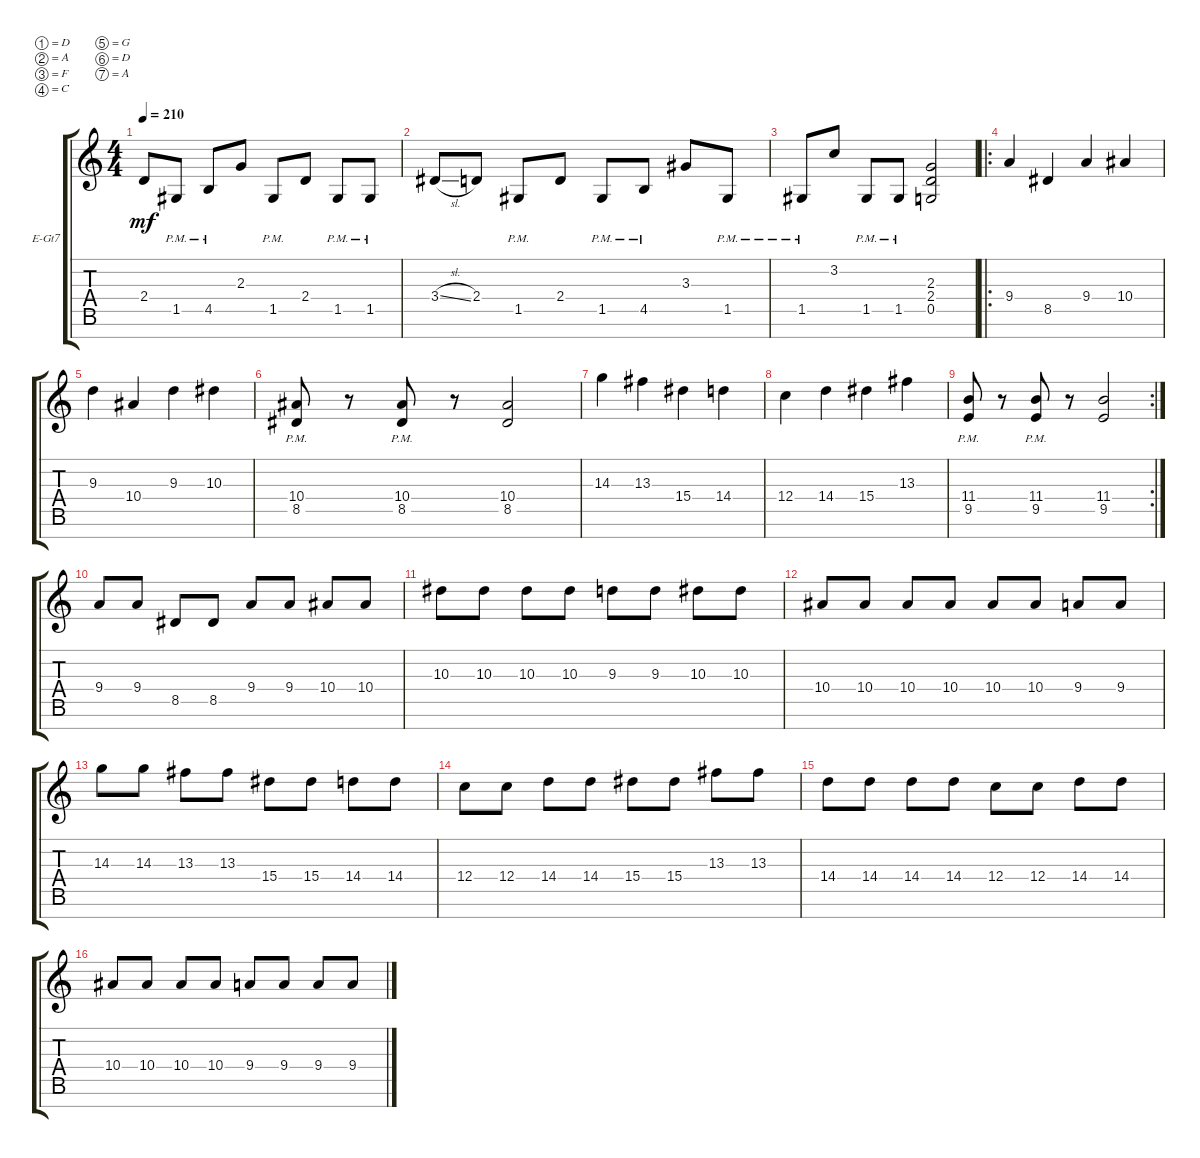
\defaultSystemsLayout 4
\bracketExtendMode groupsimilarinstruments
\firstSystemTrackNameOrientation horizontal
\otherSystemsTrackNameOrientation horizontal
\track ("Electric Guitar" "E-Gt7") {instrument distortionguitar}
\staff {score tabs}
\tuning (D4 A3 F3 C3 G2 D2 A1)
\ts (4 4)
\tempo 210
\clef g2
\ks c
2.4.8{dy mf} 1.5{pm}.8 4.5{pm}.8 2.3.8 1.5{pm}.8 2.4.8 1.5{pm}.8 1.5{pm}.8 |
3.4{sl}.8 2.4.8 1.5{pm}.8 2.4.8 1.5{pm}.8 4.5{pm}.8 3.3.8 1.5{pm}.8 |
1.5{pm}.8 3.2.8 1.5{pm}.8 1.5{pm}.8 (2.4 0.5 2.3).2 |
\ro
9.4.4 8.5.4 9.4.4 10.4.4 |
9.3.4 10.4.4 9.3.4 10.3.4 |
(10.4{pm} 8.5{pm}).8 r.8 (10.4{pm} 8.5{pm}).8 r.8 (10.4 8.5).2 |
14.3.4 13.3.4 15.4.4 14.4.4 |
12.4.4 14.4.4 15.4.4 13.3.4 |
\rc 2
(11.4{pm} 9.5{pm}).8 r.8 (11.4{pm} 9.5{pm}).8 r.8 (11.4 9.5).2 |
9.4.8 9.4.8 8.5.8 8.5.8 9.4.8 9.4.8 10.4.8 10.4.8 |
10.3.8 10.3.8 10.3.8 10.3.8 9.3.8 9.3.8 10.3.8 10.3.8 |
10.4.8 10.4.8 10.4.8 10.4.8 10.4.8 10.4.8 9.4.8 9.4.8 |
14.3.8 14.3.8 13.3.8 13.3.8 15.4.8 15.4.8 14.4.8 14.4.8 |
12.4.8 12.4.8 14.4.8 14.4.8 15.4.8 15.4.8 13.3.8 13.3.8 |
14.4.8 14.4.8 14.4.8 14.4.8 12.4.8 12.4.8 14.4.8 14.4.8 |
10.4.8 10.4.8 10.4.8 10.4.8 9.4.8 9.4.8 9.4.8 9.4.8
